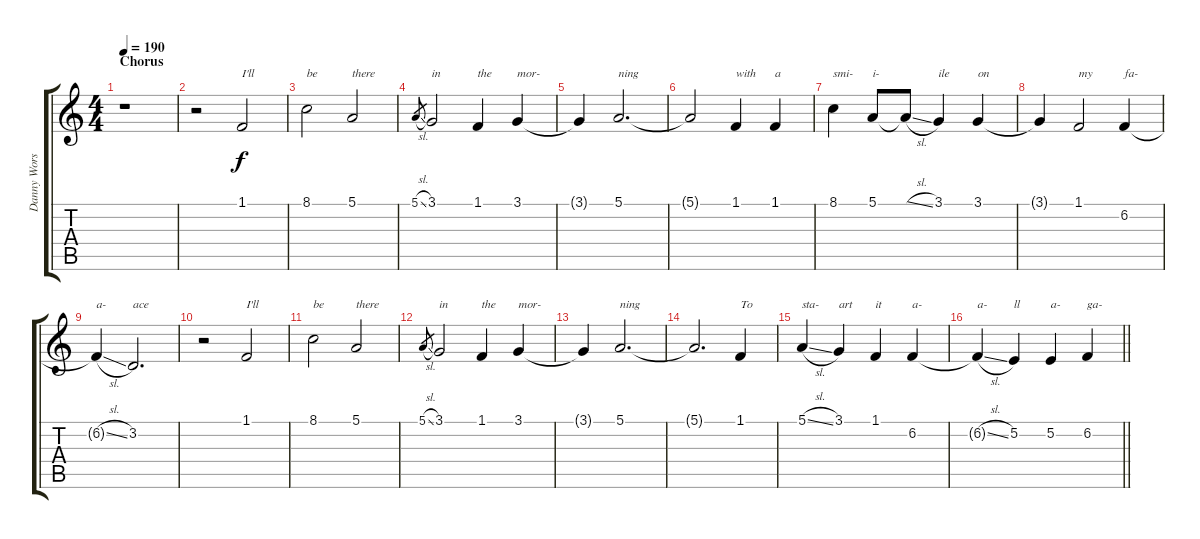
\track ("Danny Worsnop" "Danny Wors") {instrument lead2sawtooth}
\staff {score tabs}
\tuning (E4 B3 G3 D3 A2 D2) {hide}
\ts (4 4)
\section ("" "Chorus")
\tempo 190
\clef g2
\ks c
r.1{dy f} |
r.2 1.1.2{txt "I'll"} |
8.1.2{txt "be"} 5.1.2{txt "there"} |
5.1{sl}.8{gr} 3.1.2{txt "in"} 1.1.4{txt "the"} 3.1.4{txt "mor-"} |
3.1{t}.4 5.1.2{d txt "ning"} |
5.1{t}.2 1.1.4{txt "with"} 1.1.4{txt "a"} |
8.1.4{txt "smi-"} 5.1.8{txt "i-"} 5.1{sl t}.8 3.1.4{txt "ile"} 3.1.4{txt "on"} |
3.1{t}.4 1.1.2{txt "my"} 6.2.4{txt "fa-"} |
6.2{sl t}.4{txt "a-"} 3.2.2{d txt "ace"} |
r.2 1.1.2{txt "I'll"} |
8.1.2{txt "be"} 5.1.2{txt "there"} |
5.1{sl}.8{gr} 3.1.2{txt "in"} 1.1.4{txt "the"} 3.1.4{txt "mor-"} |
3.1{t}.4 5.1.2{d txt "ning"} |
5.1{t}.2{d} 1.1.4{txt "To"} |
5.1{sl}.4{txt "sta-"} 3.1.4{txt "art"} 1.1.4{txt "it"} 6.2.4{txt "a-"} |
\barLineRight lightlight
6.2{sl t}.4{txt "a-"} 5.2.4{txt "ll"} 5.2.4{txt "a-"} 6.2.4{txt "ga-"}
